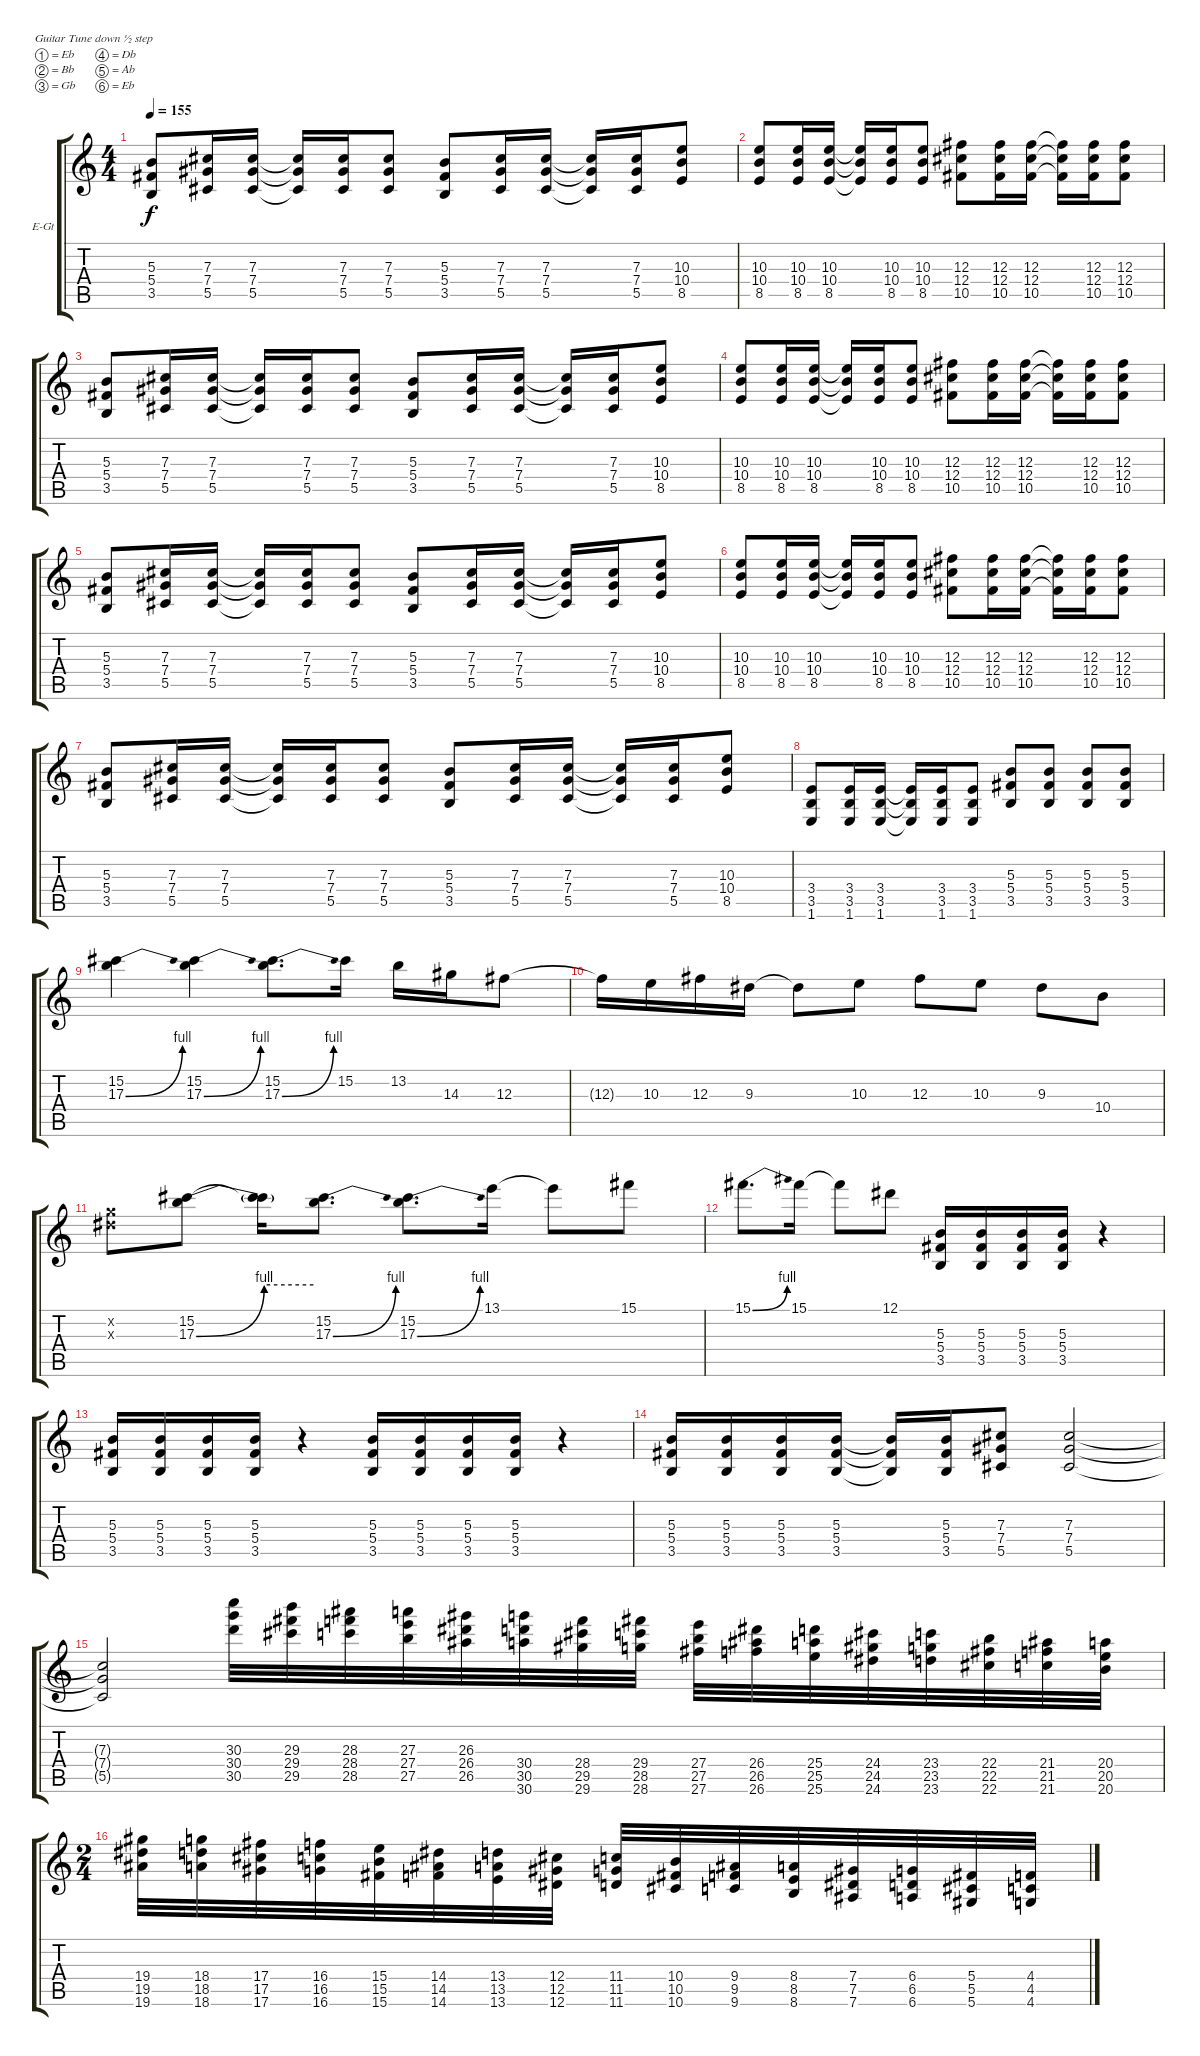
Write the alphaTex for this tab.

\defaultSystemsLayout 4
\bracketExtendMode groupsimilarinstruments
\firstSystemTrackNameOrientation horizontal
\otherSystemsTrackNameOrientation horizontal
\track ("Guitar - Zach Blair" "E-Gt") {instrument distortionguitar}
\staff {score tabs}
\tuning (Eb4 Bb3 Gb3 Db3 Ab2 Eb2)
\ts (4 4)
\tempo 155
\clef g2
\ks c
(5.3 5.4 3.5).8{dy f instrument distortionguitar} (7.3 7.4 5.5).16 (7.3 7.4 5.5).16 (7.3{t} 7.4{t} 5.5{t}).16 (7.3 7.4 5.5).16 (7.3 7.4 5.5).8 (5.3 5.4 3.5).8 (7.3 7.4 5.5).16 (7.3 7.4 5.5).16 (7.3{t} 5.5{t} 7.4{t}).16 (7.3 7.4 5.5).16 (10.3 10.4 8.5).8 |
(10.3 10.4 8.5).8 (10.3 10.4 8.5).16 (10.3 10.4 8.5).16 (10.3{t} 10.4{t} 8.5{t}).16 (10.3 10.4 8.5).16 (10.3 10.4 8.5).8 (12.3 12.4 10.5).8 (12.3 12.4 10.5).16 (12.3 12.4 10.5).16 (12.3{t} 12.4{t} 10.5{t}).16 (12.3 12.4 10.5).16 (12.3 12.4 10.5).8 |
(5.3 5.4 3.5).8 (7.3 7.4 5.5).16 (7.3 7.4 5.5).16 (7.3{t} 7.4{t} 5.5{t}).16 (7.3 7.4 5.5).16 (7.3 7.4 5.5).8 (5.3 5.4 3.5).8 (7.3 7.4 5.5).16 (7.3 7.4 5.5).16 (7.3{t} 5.5{t} 7.4{t}).16 (7.3 7.4 5.5).16 (10.3 10.4 8.5).8 |
(10.3 10.4 8.5).8 (10.3 10.4 8.5).16 (10.3 10.4 8.5).16 (10.3{t} 10.4{t} 8.5{t}).16 (10.3 10.4 8.5).16 (10.3 10.4 8.5).8 (12.3 12.4 10.5).8 (12.3 12.4 10.5).16 (12.3 12.4 10.5).16 (12.3{t} 12.4{t} 10.5{t}).16 (12.3 12.4 10.5).16 (12.3 12.4 10.5).8 |
(5.3 5.4 3.5).8 (7.3 7.4 5.5).16 (7.3 7.4 5.5).16 (7.3{t} 7.4{t} 5.5{t}).16 (7.3 7.4 5.5).16 (7.3 7.4 5.5).8 (5.3 5.4 3.5).8 (7.3 7.4 5.5).16 (7.3 7.4 5.5).16 (7.3{t} 5.5{t} 7.4{t}).16 (7.3 7.4 5.5).16 (10.3 10.4 8.5).8 |
(10.3 10.4 8.5).8 (10.3 10.4 8.5).16 (10.3 10.4 8.5).16 (10.3{t} 10.4{t} 8.5{t}).16 (10.3 10.4 8.5).16 (10.3 10.4 8.5).8 (12.3 12.4 10.5).8 (12.3 12.4 10.5).16 (12.3 12.4 10.5).16 (12.3{t} 12.4{t} 10.5{t}).16 (12.3 12.4 10.5).16 (12.3 12.4 10.5).8 |
(5.3 5.4 3.5).8 (7.3 7.4 5.5).16 (7.3 7.4 5.5).16 (7.3{t} 7.4{t} 5.5{t}).16 (7.3 7.4 5.5).16 (7.3 7.4 5.5).8 (5.3 5.4 3.5).8 (7.3 7.4 5.5).16 (7.3 7.4 5.5).16 (7.3{t} 5.5{t} 7.4{t}).16 (7.3 7.4 5.5).16 (10.3 10.4 8.5).8 |
(3.4 3.5 1.6).8 (3.4 3.5 1.6).16 (3.4 3.5 1.6).16 (3.4{t} 3.5{t} 1.6{t}).16 (3.4 3.5 1.6).16 (3.4 3.5 1.6).8 (5.3 5.4 3.5).8 (5.3 5.4 3.5).8 (5.3 5.4 3.5).8 (5.3 5.4 3.5).8 |
(15.2 17.3{be (bend 0 0 60 4)}).4 (15.2 17.3{be (bend 0 0 60 4)}).4 (15.2 17.3{be (bend 0 0 60 4)}).8{d} 15.2.16 13.2.16 14.3.16 12.3.8 |
12.3{t}.16 10.3.16 12.3.16 9.3.16 9.3{t}.8 10.3.8 12.3.8 10.3.8 9.3.8 10.4.8 |
(9.2{x} 9.3{x}).8 (15.2 17.3{be (bend 0 0 60 4)}).8 (15.2{t} 17.3{be (hold 0 4 60 4) t}).16 (15.2 17.3{be (bend 0 0 60 4)}).8{d} (15.2 17.3{be (bend 0 0 60 4)}).8{d} 13.1.16 13.1{t}.8 15.1.8 |
15.1{be (bend 0 0 60 4)}.8{d} 15.1.16 15.1{t}.8 12.1.8 (5.3 5.4 3.5).16 (5.3 5.4 3.5).16 (5.3 5.4 3.5).16 (5.3 5.4 3.5).16 r.4 |
(5.3 5.4 3.5).16 (5.3 5.4 3.5).16 (5.3 5.4 3.5).16 (5.3 5.4 3.5).16 r.4 (5.3 5.4 3.5).16 (5.3 5.4 3.5).16 (5.3 5.4 3.5).16 (5.3 5.4 3.5).16 r.4 |
(5.3 5.4 3.5).16 (5.3 5.4 3.5).16 (5.3 5.4 3.5).16 (5.3 5.4 3.5).16 (5.3{t} 5.4{t} 3.5{t}).16 (5.3 5.4 3.5).16 (7.3 7.4 5.5).8 (7.3 7.4 5.5).2 |
(7.3{t} 7.4{t} 5.5{t}).2 (30.4 30.5 30.3).32 (29.4 29.5 29.3).32 (28.4 28.5 28.3).32 (27.4 27.5 27.3).32 (26.4 26.5 26.3).32 (30.5 30.6 30.4).32 (29.5 29.6 28.4).32 (28.5 28.6 29.4).32 (27.5 27.6 27.4).32 (26.5 26.6 26.4).32 (25.5 25.6 25.4).32 (24.5 24.6 24.4).32 (23.5 23.6 23.4).32 (22.5 22.6 22.4).32 (21.5 21.6 21.4).32 (20.5 20.6 20.4).32 |
\ts (2 4)
(19.5 19.6 19.4).32 (18.5 18.6 18.4).32 (17.5 17.6 17.4).32 (16.5 16.6 16.4).32 (15.5 15.6 15.4).32 (14.5 14.6 14.4).32 (13.5 13.6 13.4).32 (12.5 12.6 12.4).32 (11.5 11.6 11.4).32 (10.5 10.6 10.4).32 (9.5 9.6 9.4).32 (8.5 8.6 8.4).32 (7.5 7.6 7.4).32 (6.5 6.6 6.4).32 (5.5 5.6 5.4).32 (4.5 4.6 4.4).32
